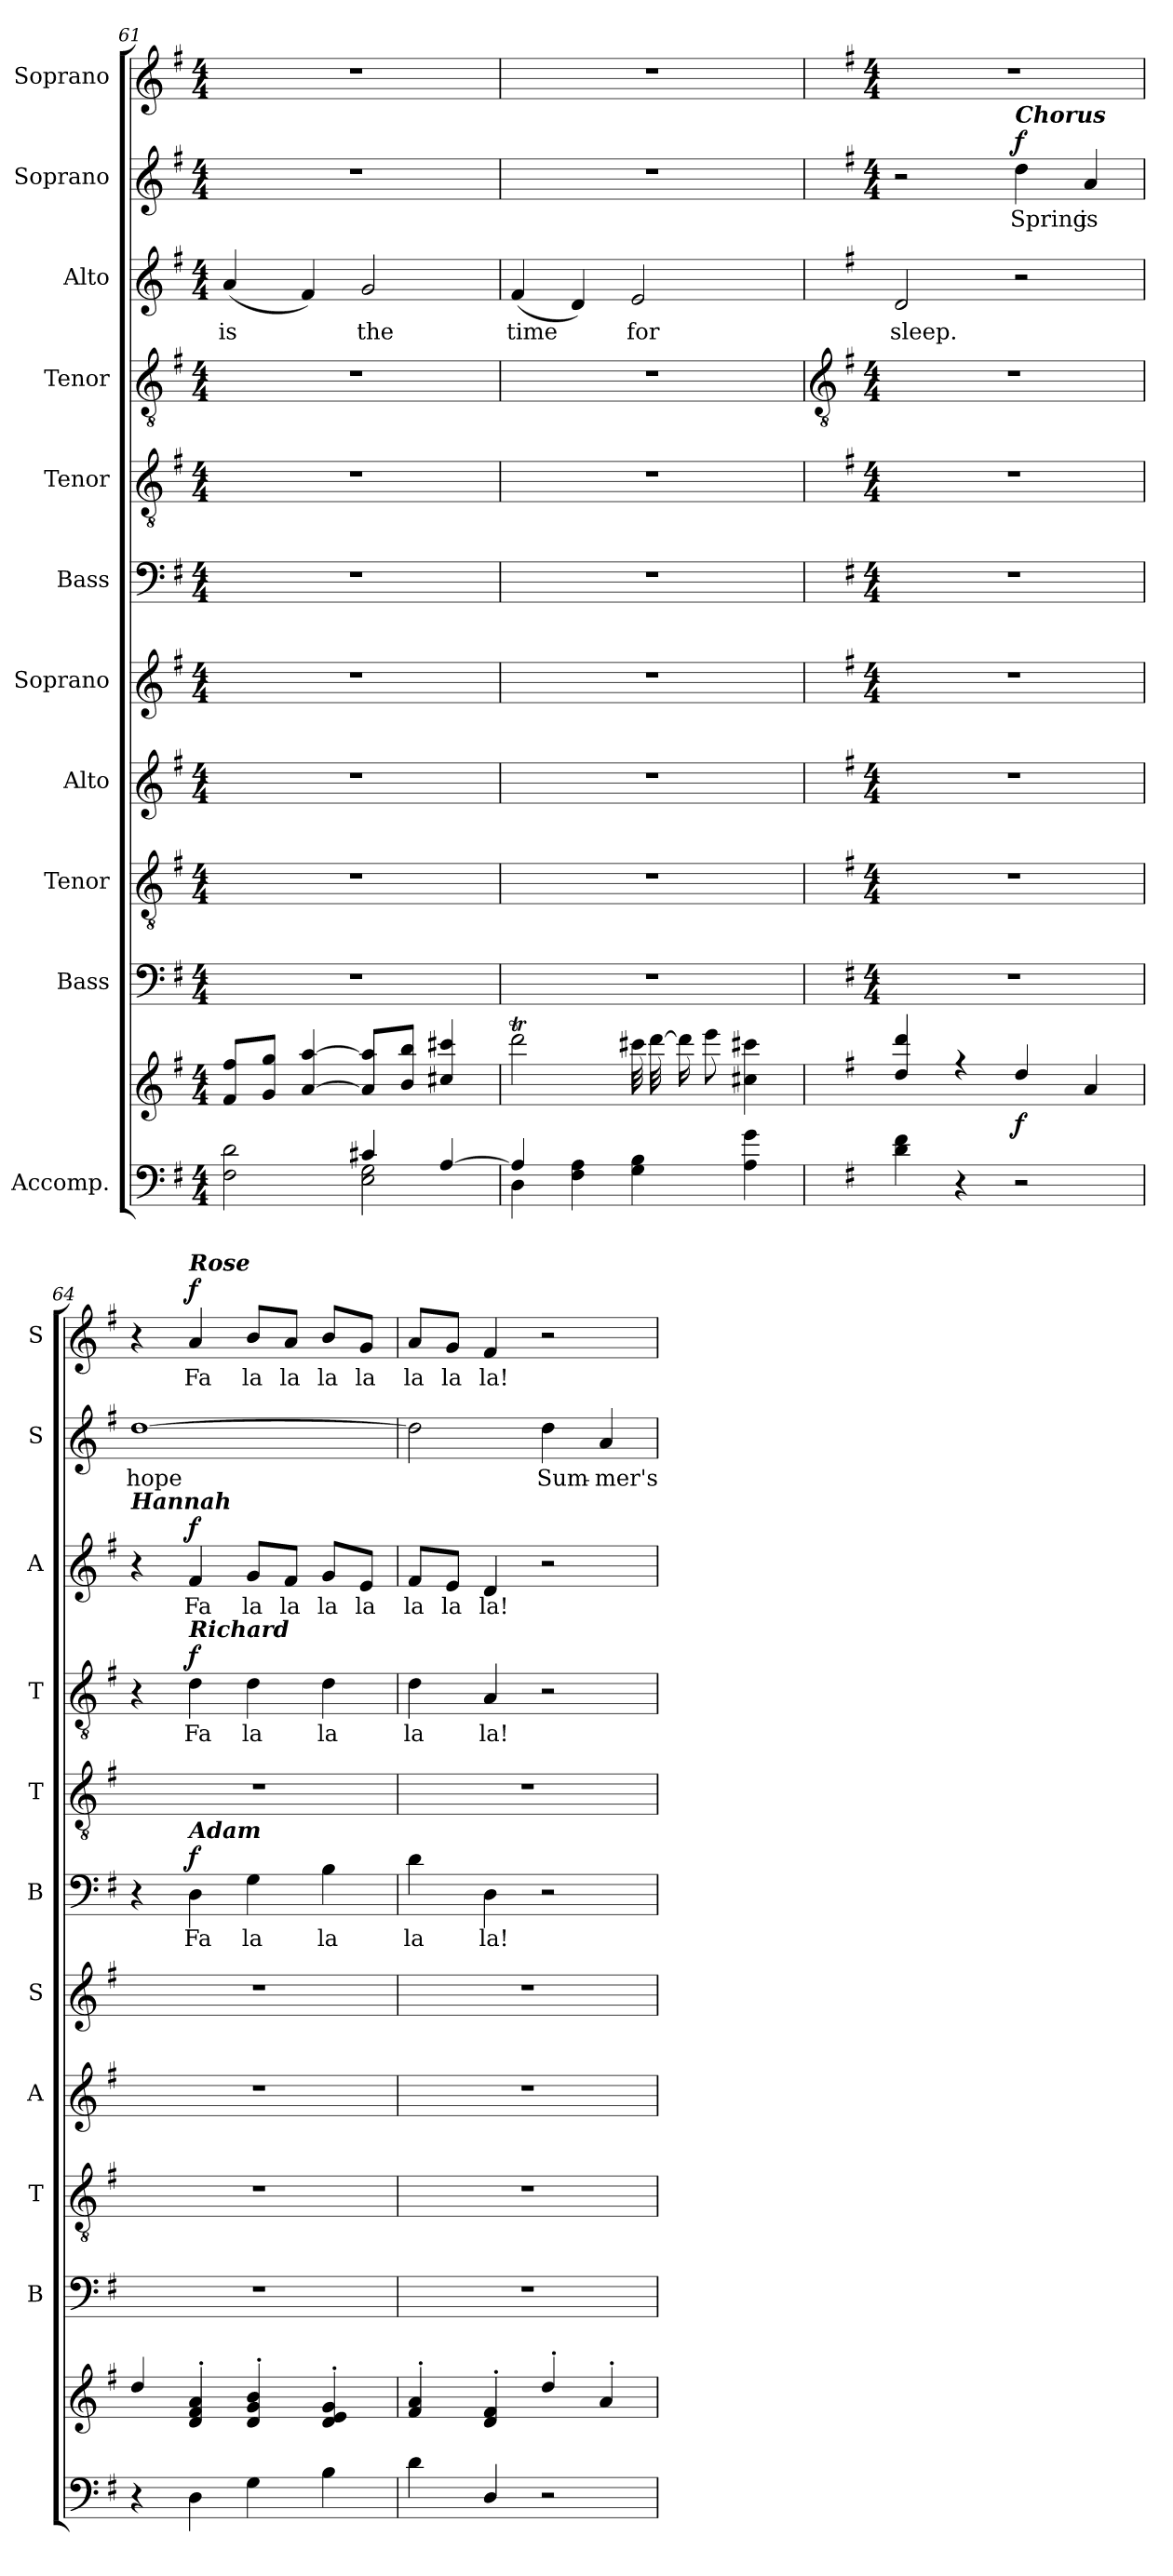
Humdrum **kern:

**kern	**kern	**dynam	**kern	**kern	**kern	**kern	**kern	**text	**dynam	**kern	**kern	**text	**dynam	**kern	**text	**dynam	**kern	**text	**dynam	**kern	**text	**dynam
*part11	*part11	*part11	*part10	*part9	*part8	*part7	*part6	*part6	*part6	*part5	*part4	*part4	*part4	*part3	*part3	*part3	*part2	*part2	*part2	*part1	*part1	*part1
*staff12	*staff11	*staff11/12	*staff10	*staff9	*staff8	*staff7	*staff6	*staff6	*staff6	*staff5	*staff4	*staff4	*staff4	*staff3	*staff3	*staff3	*staff2	*staff2	*staff2	*staff1	*staff1	*staff1
*I"Accomp.	*	*	*I"Bass	*I"Tenor	*I"Alto	*I"Soprano	*I"Bass	*	*	*I"Tenor	*I"Tenor	*	*	*I"Alto	*	*	*I"Soprano	*	*	*I"Soprano	*	*
*	*	*	*I'B	*I'T	*I'A	*I'S	*I'B	*	*	*I'T	*I'T	*	*	*I'A	*	*	*I'S	*	*	*I'S	*	*
*clefF4	*clefG2	*	*clefF4	*clefGv2	*clefG2	*clefG2	*clefF4	*	*	*clefGv2	*clefGv2	*	*	*clefG2	*	*	*clefG2	*	*	*clefG2	*	*
*k[f#]	*k[f#]	*	*k[f#]	*k[f#]	*k[f#]	*k[f#]	*k[f#]	*	*	*k[f#]	*k[f#]	*	*	*k[f#]	*	*	*k[f#]	*	*	*k[f#]	*	*
*G:	*G:	*	*G:	*G:	*G:	*G:	*G:	*	*	*G:	*G:	*	*	*G:	*	*	*G:	*	*	*G:	*	*
*M4/4	*M4/4	*	*M4/4	*M4/4	*M4/4	*M4/4	*M4/4	*	*	*M4/4	*M4/4	*	*	*M4/4	*	*	*M4/4	*	*	*M4/4	*	*
=61	=61	=61	=61	=61	=61	=61	=61	=61	=61	=61	=61	=61	=61	=61	=61	=61	=61	=61	=61	=61	=61	=61
*^	*^	*	*	*	*	*	*	*	*	*	*	*	*	*	*	*	*	*	*	*	*	*
!	!	!	!	!	!	!	!	!	!	!	!	!	!	!	!	!	!LO:LY:b	!	!	!	!	!	!	!
2ryy	2F#\ 2d\	8f# 8ff#L	1ryy	.	1r	1r	1r	1r	1r	.	.	1r	1r	.	.	(<4a	is	.	1r	.	.	1r	.	.
.	.	8g 8ggJ	.	.	.	.	.	.	.	.	.	.	.	.	.	.	.	.	.	.	.	.	.	.
.	.	[4a [4aa	.	.	.	.	.	.	.	.	.	.	.	.	.	4f#)	.	.	.	.	.	.	.	.
!	!	!	!	!	!	!	!	!	!	!	!	!	!	!	!	!	!LO:LY:b	!	!	!	!	!	!	!
4c#X/	2E\ 2G\	8a] 8aa]L	.	.	.	.	.	.	.	.	.	.	.	.	.	2g	the	.	.	.	.	.	.	.
.	.	8b 8bbJ	.	.	.	.	.	.	.	.	.	.	.	.	.	.	.	.	.	.	.	.	.	.
[4A/	.	4cc#X 4ccc#X	.	.	.	.	.	.	.	.	.	.	.	.	.	.	.	.	.	.	.	.	.	.
*	*	*v	*v	*	*	*	*	*	*	*	*	*	*	*	*	*	*	*	*	*	*	*	*	*
=62	=62	=62	=62	=62	=62	=62	=62	=62	=62	=62	=62	=62	=62	=62	=62	=62	=62	=62	=62	=62	=62	=62	=62
!	!	!	!	!	!	!	!	!	!	!	!	!	!	!	!	!LO:LY:b	!	!	!	!	!	!	!
4A/]	4D\	2dddT	.	1r	1r	1r	1r	1r	.	.	1r	1r	.	.	(<4f#	time	.	1r	.	.	1r	.	.
4ryy	4F#\ 4A\	.	.	.	.	.	.	.	.	.	.	.	.	.	4d)	.	.	.	.	.	.	.	.
!	!	!	!	!	!	!	!	!	!	!	!	!	!	!	!	!LO:LY:b	!	!	!	!	!	!	!
2ryy	4G\ 4B\	32ccc#XLLL	.	.	.	.	.	.	.	.	.	.	.	.	2e	for	.	.	.	.	.	.	.
.	.	[32ddd	.	.	.	.	.	.	.	.	.	.	.	.	.	.	.	.	.	.	.	.	.
.	.	16ddd]	.	.	.	.	.	.	.	.	.	.	.	.	.	.	.	.	.	.	.	.	.
.	.	8eeeJ	.	.	.	.	.	.	.	.	.	.	.	.	.	.	.	.	.	.	.	.	.
.	4A\ 4g\	4cc#X 4ccc#X	.	.	.	.	.	.	.	.	.	.	.	.	.	.	.	.	.	.	.	.	.
*v	*v	*	*	*	*	*	*	*	*	*	*	*	*	*	*	*	*	*	*	*	*	*	*
!!LO:LB:g=z
=63	=63	=63	=63	=63	=63	=63	=63	=63	=63	=63	=63	=63	=63	=63	=63	=63	=63	=63	=63	=63	=63	=63
*	*	*	*	*	*	*	*	*	*	*	*clefGv2	*	*	*	*	*	*	*	*	*	*	*
*	*	*	*	*	*	*	*k[f#]	*	*	*	*k[f#]	*	*	*	*	*	*k[f#]	*	*	*k[f#]	*	*
*	*	*	*	*	*	*	*G:	*	*	*	*G:	*	*	*	*	*	*G:	*	*	*G:	*	*
*	*	*	*M4/4	*M4/4	*M4/4	*M4/4	*M4/4	*	*	*M4/4	*M4/4	*	*	*	*	*	*M4/4	*	*	*M4/4	*	*
*^	*^	*	*	*	*	*	*	*	*	*	*	*	*	*	*	*	*	*	*	*	*	*
!	!	!	!	!	!	!	!	!	!	!	!	!	!	!	!	!	!LO:LY:b	!	!	!	!	!	!	!
*v	*v	*	*	*	*	*	*	*	*	*	*	*	*	*	*	*	*	*	*	*	*	*	*	*
4d 4f#	4dd 4ddd	1ryy	.	1r	1r	1r	1r	1r	.	.	1r	1r	.	.	2d	sleep.	.	2r	.	.	1r	.	.
4r	4r	.	.	.	.	.	.	.	.	.	.	.	.	.	.	.	.	.	.	.	.	.	.
!	!	!	!	!	!	!	!	!	!	!	!	!	!	!	!	!	!	!LO:TX:a:Bi:t=Chorus	!	!	!	!	!
!	!	!	!LO:DY:b	!	!	!	!	!	!	!	!	!	!	!	!	!	!	!	!LO:LY:b	!LO:DY:b	!	!	!
2r	4dd	.	f	.	.	.	.	.	.	.	.	.	.	.	2r	.	.	4dd	Spring	f	.	.	.
!	!	!	!	!	!	!	!	!	!	!	!	!	!	!	!	!	!	!	!LO:LY:b	!	!	!	!
.	4a	.	.	.	.	.	.	.	.	.	.	.	.	.	.	.	.	4a	is	.	.	.	.
=64	=64	=64	=64	=64	=64	=64	=64	=64	=64	=64	=64	=64	=64	=64	=64	=64	=64	=64	=64	=64	=64	=64	=64
!	!	!	!	!	!	!	!	!	!	!	!	!	!	!	!LO:TX:a:Bi:t=Hannah	!	!	!	!	!	!	!	!
!	!	!	!	!	!	!	!	!	!	!	!	!	!	!	!	!	!	!	!LO:LY:b	!	!	!	!
4r	4dd	1ryy	.	1r	1r	1r	1r	4r	.	.	1r	4r	.	.	4r	.	.	[1dd	hope	.	4r	.	.
!	!	!	!	!	!	!	!	!	!	!	!	!	!	!	!	!	!	!	!	!	!LO:TX:a:Bi:t=Rose	!	!
!	!	!	!	!	!	!	!	!	!	!	!	!LO:TX:a:Bi:t=Richard	!	!	!	!	!	!	!	!	!	!	!
!	!	!	!	!	!	!	!	!LO:TX:a:Bi:t=Adam	!	!	!	!	!	!	!	!	!	!	!	!	!	!	!
!	!	!	!	!	!	!	!	!	!LO:LY:b	!LO:DY:b	!	!	!LO:LY:b	!LO:DY:b	!	!LO:LY:b	!LO:DY:b	!	!	!	!	!LO:LY:b	!LO:DY:b
4D	4d' 4f#' 4a'	.	.	.	.	.	.	4D	Fa	f	.	4d	Fa	f	4f#	Fa	f	.	.	.	4a	Fa	f
!	!	!	!	!	!	!	!	!	!LO:LY:b	!	!	!	!LO:LY:b	!	!	!LO:LY:b	!	!	!	!	!	!LO:LY:b	!
4G	4d' 4g' 4b'	.	.	.	.	.	.	4G	la	.	.	4d	la	.	8g/L	la	.	.	.	.	8b/L	la	.
!	!	!	!	!	!	!	!	!	!	!	!	!	!	!	!	!LO:LY:b	!	!	!	!	!	!LO:LY:b	!
.	.	.	.	.	.	.	.	.	.	.	.	.	.	.	8f#/J	la	.	.	.	.	8a/J	la	.
!	!	!	!	!	!	!	!	!	!LO:LY:b	!	!	!	!LO:LY:b	!	!	!LO:LY:b	!	!	!	!	!	!LO:LY:b	!
4B	4d' 4e' 4g'	.	.	.	.	.	.	4B	la	.	.	4d	la	.	8g/L	la	.	.	.	.	8b/L	la	.
!	!	!	!	!	!	!	!	!	!	!	!	!	!	!	!	!LO:LY:b	!	!	!	!	!	!LO:LY:b	!
.	.	.	.	.	.	.	.	.	.	.	.	.	.	.	8e/J	la	.	.	.	.	8g/J	la	.
=65	=65	=65	=65	=65	=65	=65	=65	=65	=65	=65	=65	=65	=65	=65	=65	=65	=65	=65	=65	=65	=65	=65	=65
!	!	!	!	!	!	!	!	!	!LO:LY:b	!	!	!	!LO:LY:b	!	!	!LO:LY:b	!	!	!	!	!	!LO:LY:b	!
4d	4f#' 4a'	1ryy	.	1r	1r	1r	1r	4d	la	.	1r	4d	la	.	8f#/L	la	.	2dd]	.	.	8a/L	la	.
!	!	!	!	!	!	!	!	!	!	!	!	!	!	!	!	!LO:LY:b	!	!	!	!	!	!LO:LY:b	!
.	.	.	.	.	.	.	.	.	.	.	.	.	.	.	8e/J	la	.	.	.	.	8g/J	la	.
!	!	!	!	!	!	!	!	!	!LO:LY:b	!	!	!	!LO:LY:b	!	!	!LO:LY:b	!	!	!	!	!	!LO:LY:b	!
4D/	4d' 4f#'	.	.	.	.	.	.	4D	la!	.	.	4A	la!	.	4d	la!	.	.	.	.	4f#	la!	.
!	!	!	!	!	!	!	!	!	!	!	!	!	!	!	!	!	!	!	!LO:LY:b	!	!	!	!
2r	4dd'	.	.	.	.	.	.	2r	.	.	.	2r	.	.	2r	.	.	4dd	Sum-	.	2r	.	.
!	!	!	!	!	!	!	!	!	!	!	!	!	!	!	!	!	!	!	!LO:LY:b	!	!	!	!
.	4a'	.	.	.	.	.	.	.	.	.	.	.	.	.	.	.	.	4a	-mer's	.	.	.	.
*	*v	*v	*	*	*	*	*	*	*	*	*	*	*	*	*	*	*	*	*	*	*	*	*
=	=	=	=	=	=	=	=	=	=	=	=	=	=	=	=	=	=	=	=	=	=	=
*-	*-	*-	*-	*-	*-	*-	*-	*-	*-	*-	*-	*-	*-	*-	*-	*-	*-	*-	*-	*-	*-	*-
